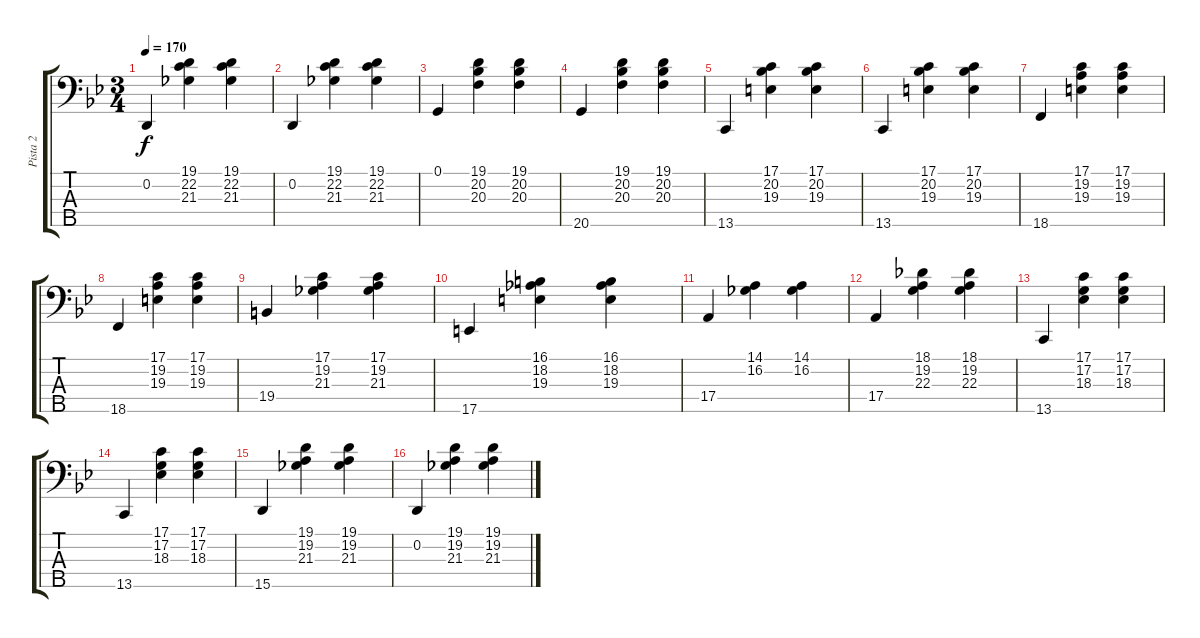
\track ("Pista 2" "Pista 2") {instrument acousticgrandpiano}
\staff {score tabs}
\tuning (G2 D2 A1 E1 B0) {hide}
\ts (3 4)
\tempo 170
\clef f4
\ks bb
0.2.4{dy f} (19.1 22.2 21.3).4 (19.1 22.2 21.3).4 |
0.2.4 (19.1 22.2 21.3).4 (19.1 22.2 21.3).4 |
0.1.4 (19.1 20.2 20.3).4 (19.1 20.2 20.3).4 |
20.5.4 (19.1 20.2 20.3).4 (19.1 20.2 20.3).4 |
13.5.4 (17.1 20.2 19.3).4 (17.1 20.2 19.3).4 |
13.5.4 (17.1 20.2 19.3).4 (17.1 20.2 19.3).4 |
18.5.4 (17.1 19.2 19.3).4 (17.1 19.2 19.3).4 |
18.5.4 (17.1 19.2 19.3).4 (17.1 19.2 19.3).4 |
19.4.4 (17.1 19.2 21.3).4 (17.1 19.2 21.3).4 |
17.5.4 (16.1 18.2 19.3).4 (16.1 18.2 19.3).4 |
17.4.4 (14.1 16.2).4 (14.1 16.2).4 |
17.4.4 (18.1 19.2 22.3).4 (18.1 19.2 22.3).4 |
13.5.4 (17.1 17.2 18.3).4 (17.1 17.2 18.3).4 |
13.5.4 (17.1 17.2 18.3).4 (17.1 17.2 18.3).4 |
15.5.4 (19.1 19.2 21.3).4 (19.1 19.2 21.3).4 |
0.2.4 (19.1 19.2 21.3).4 (19.1 19.2 21.3).4
